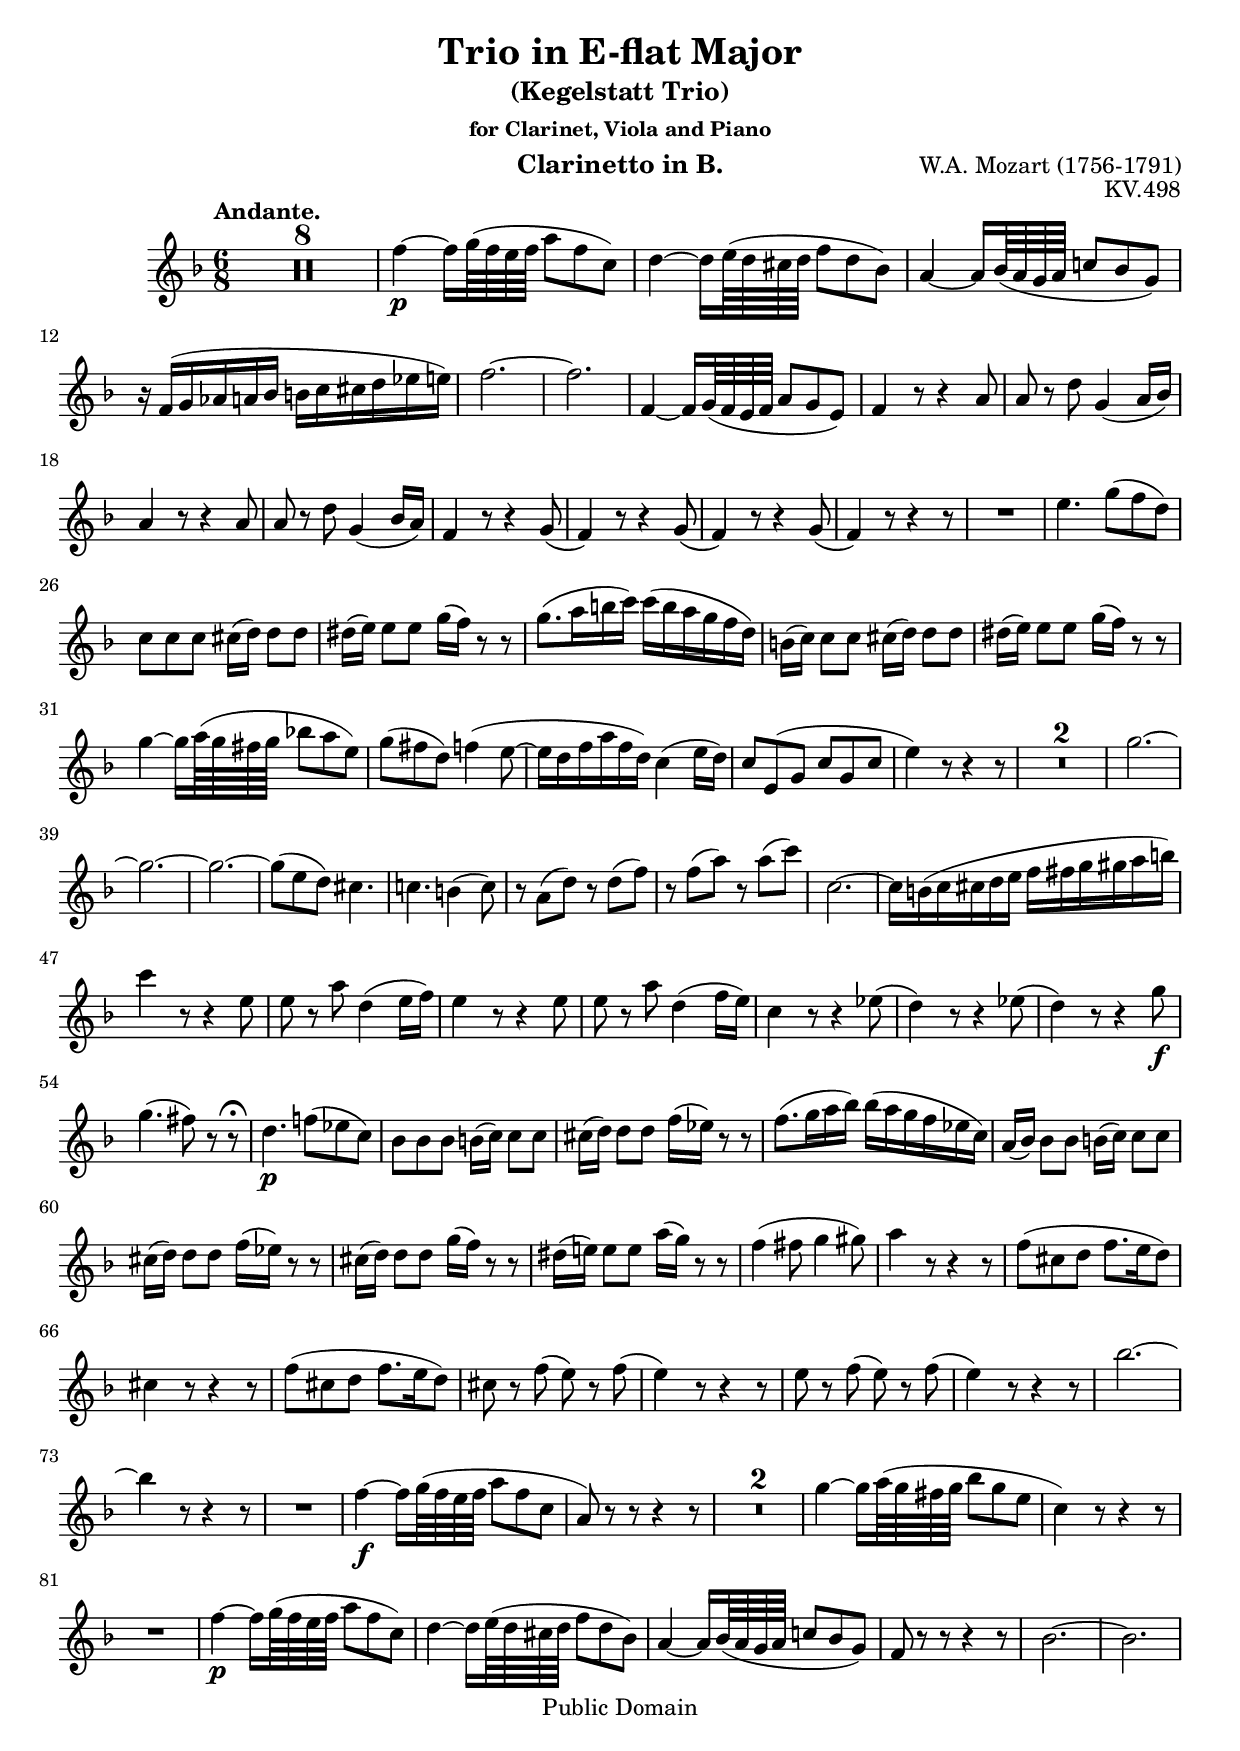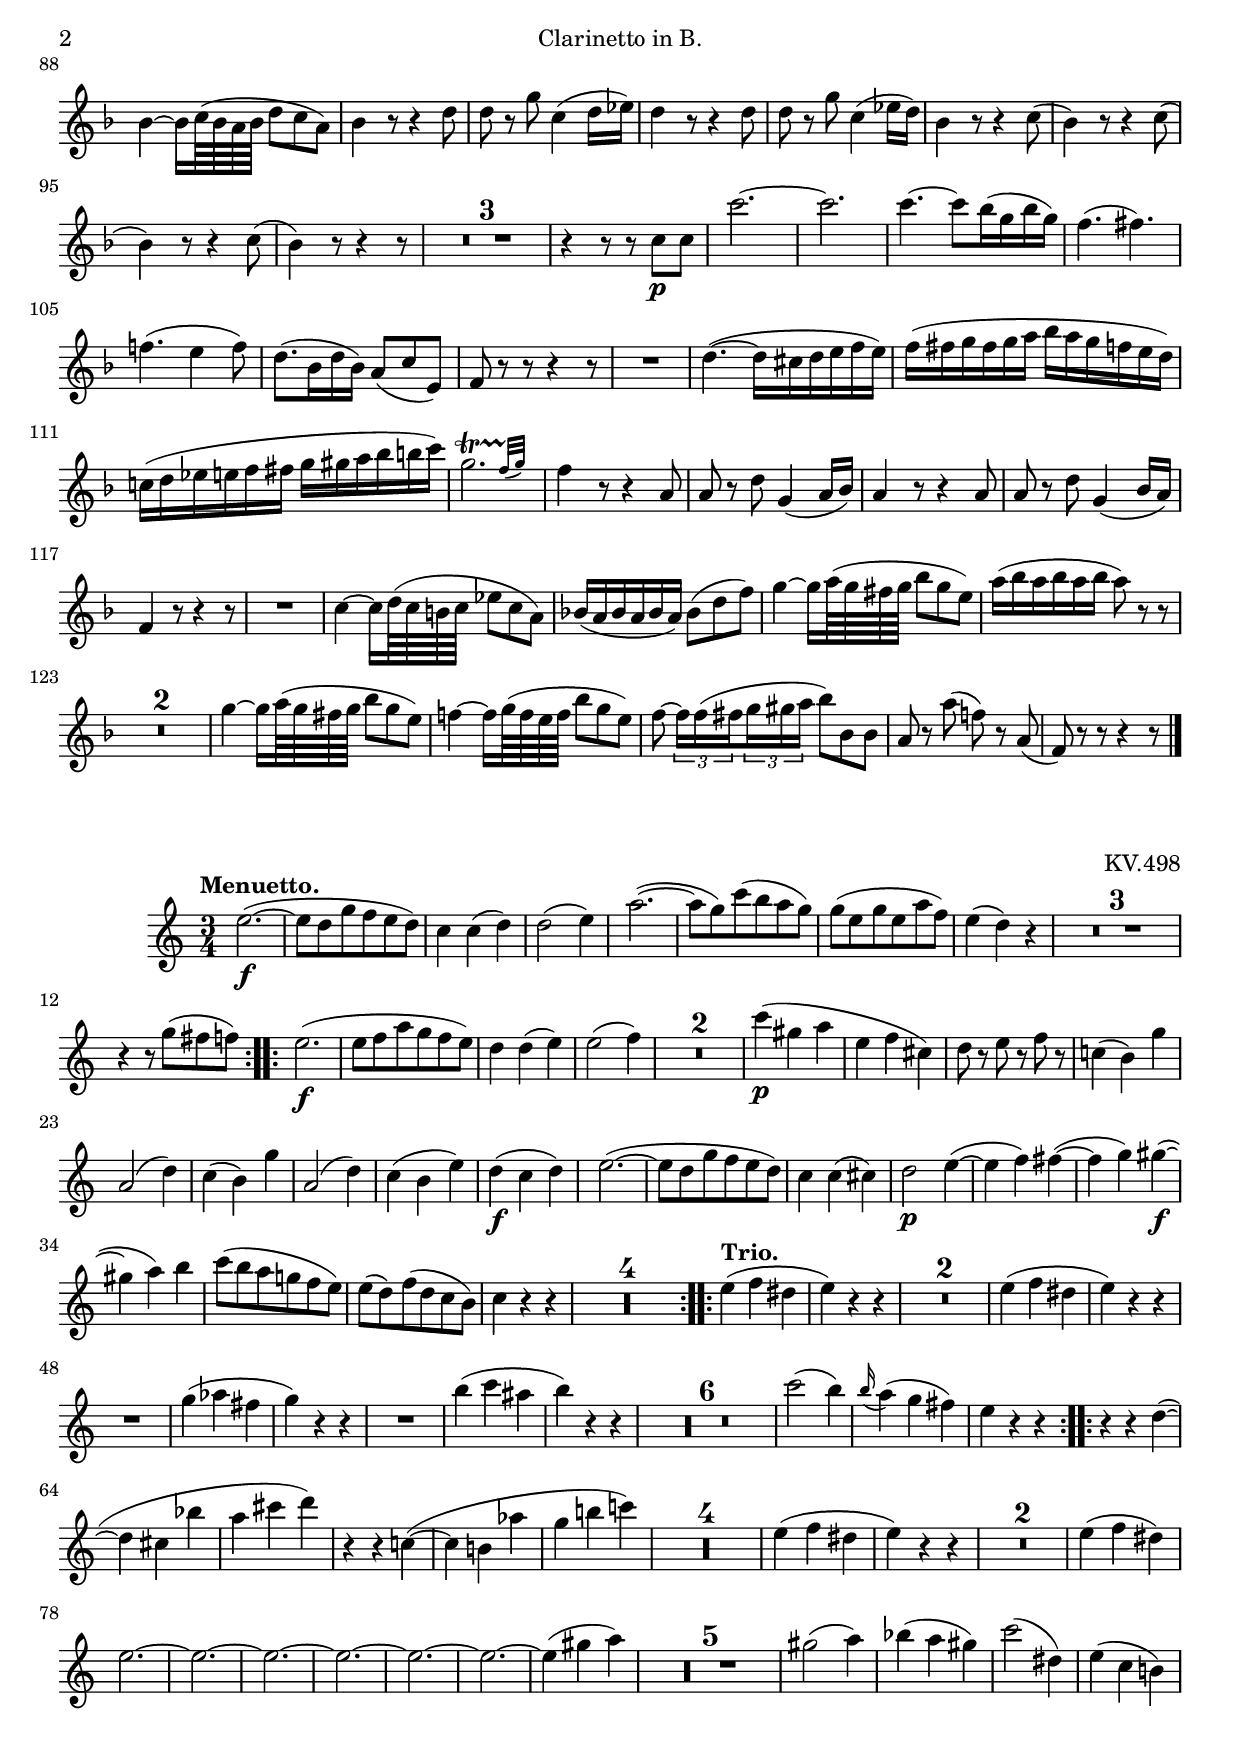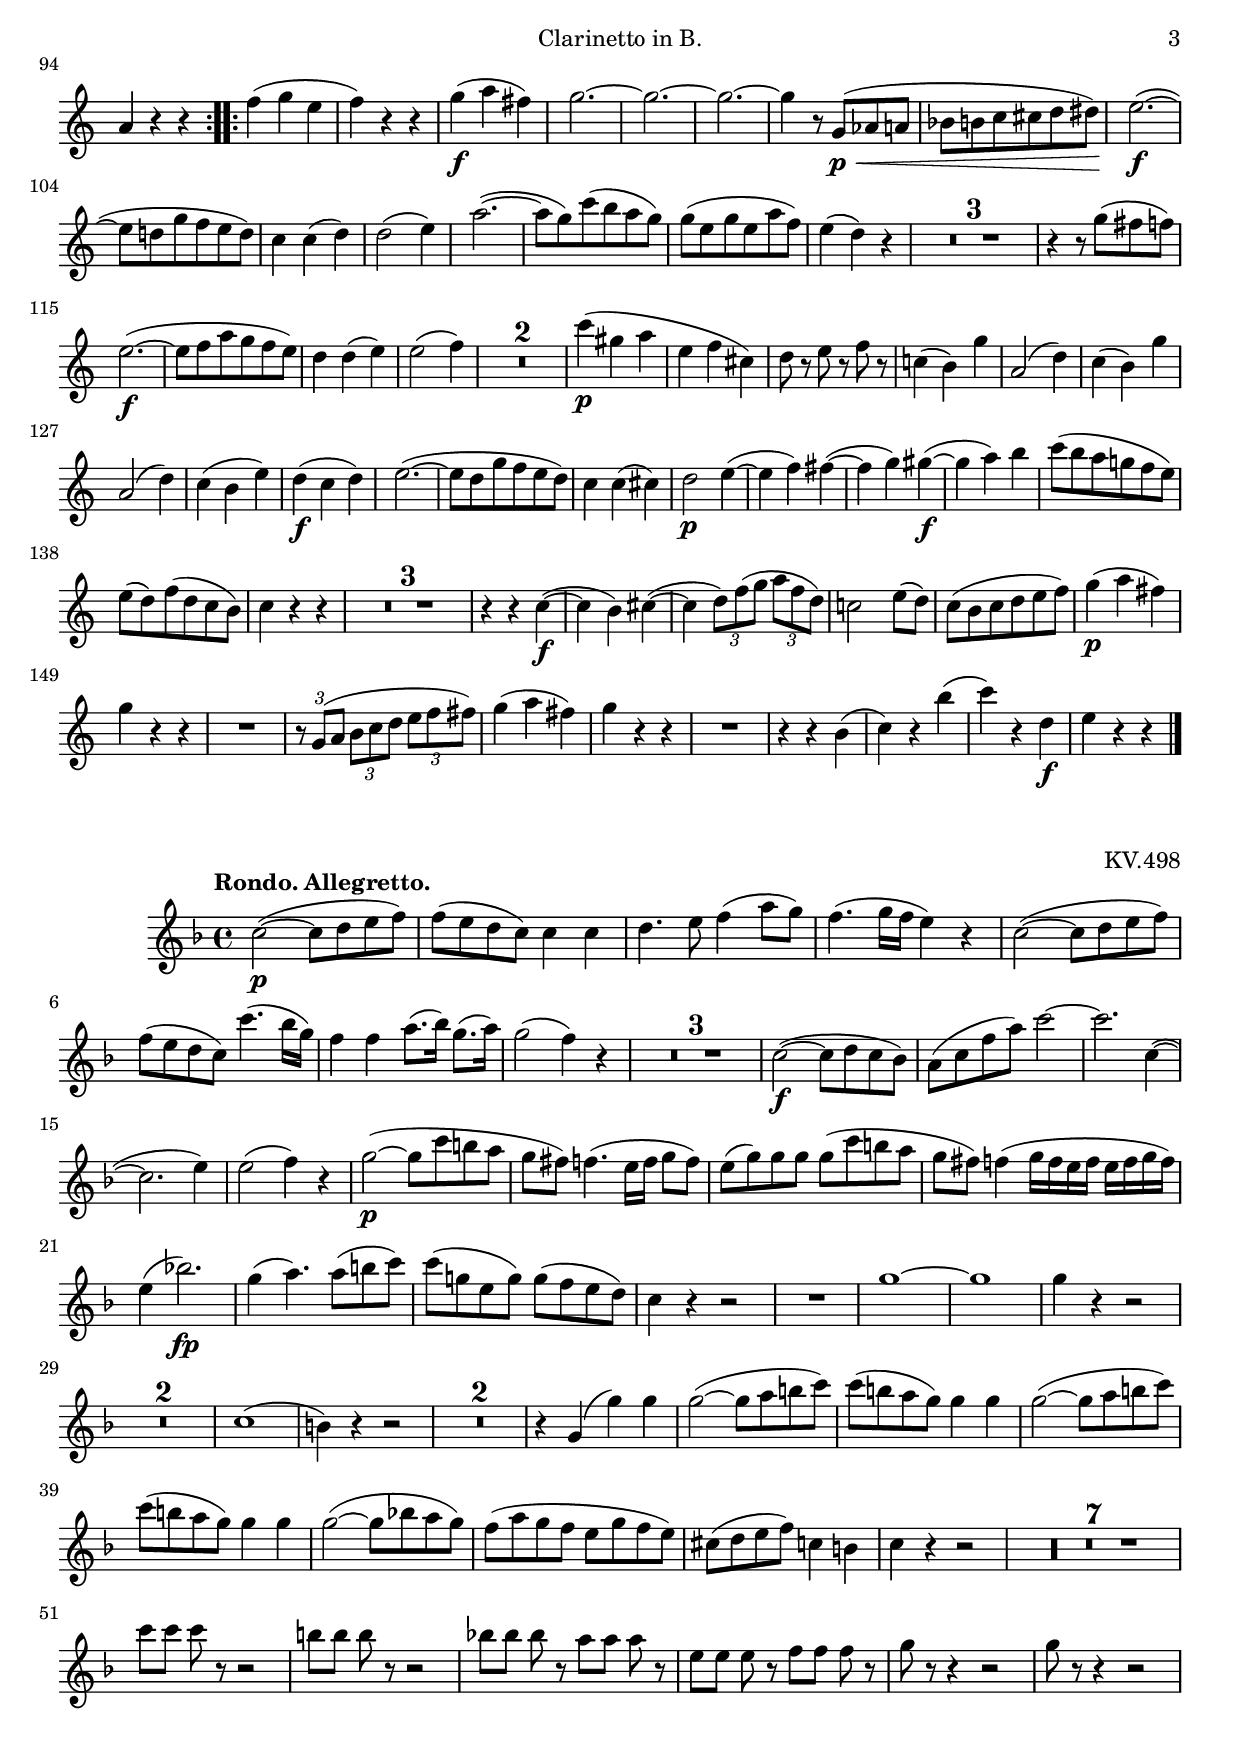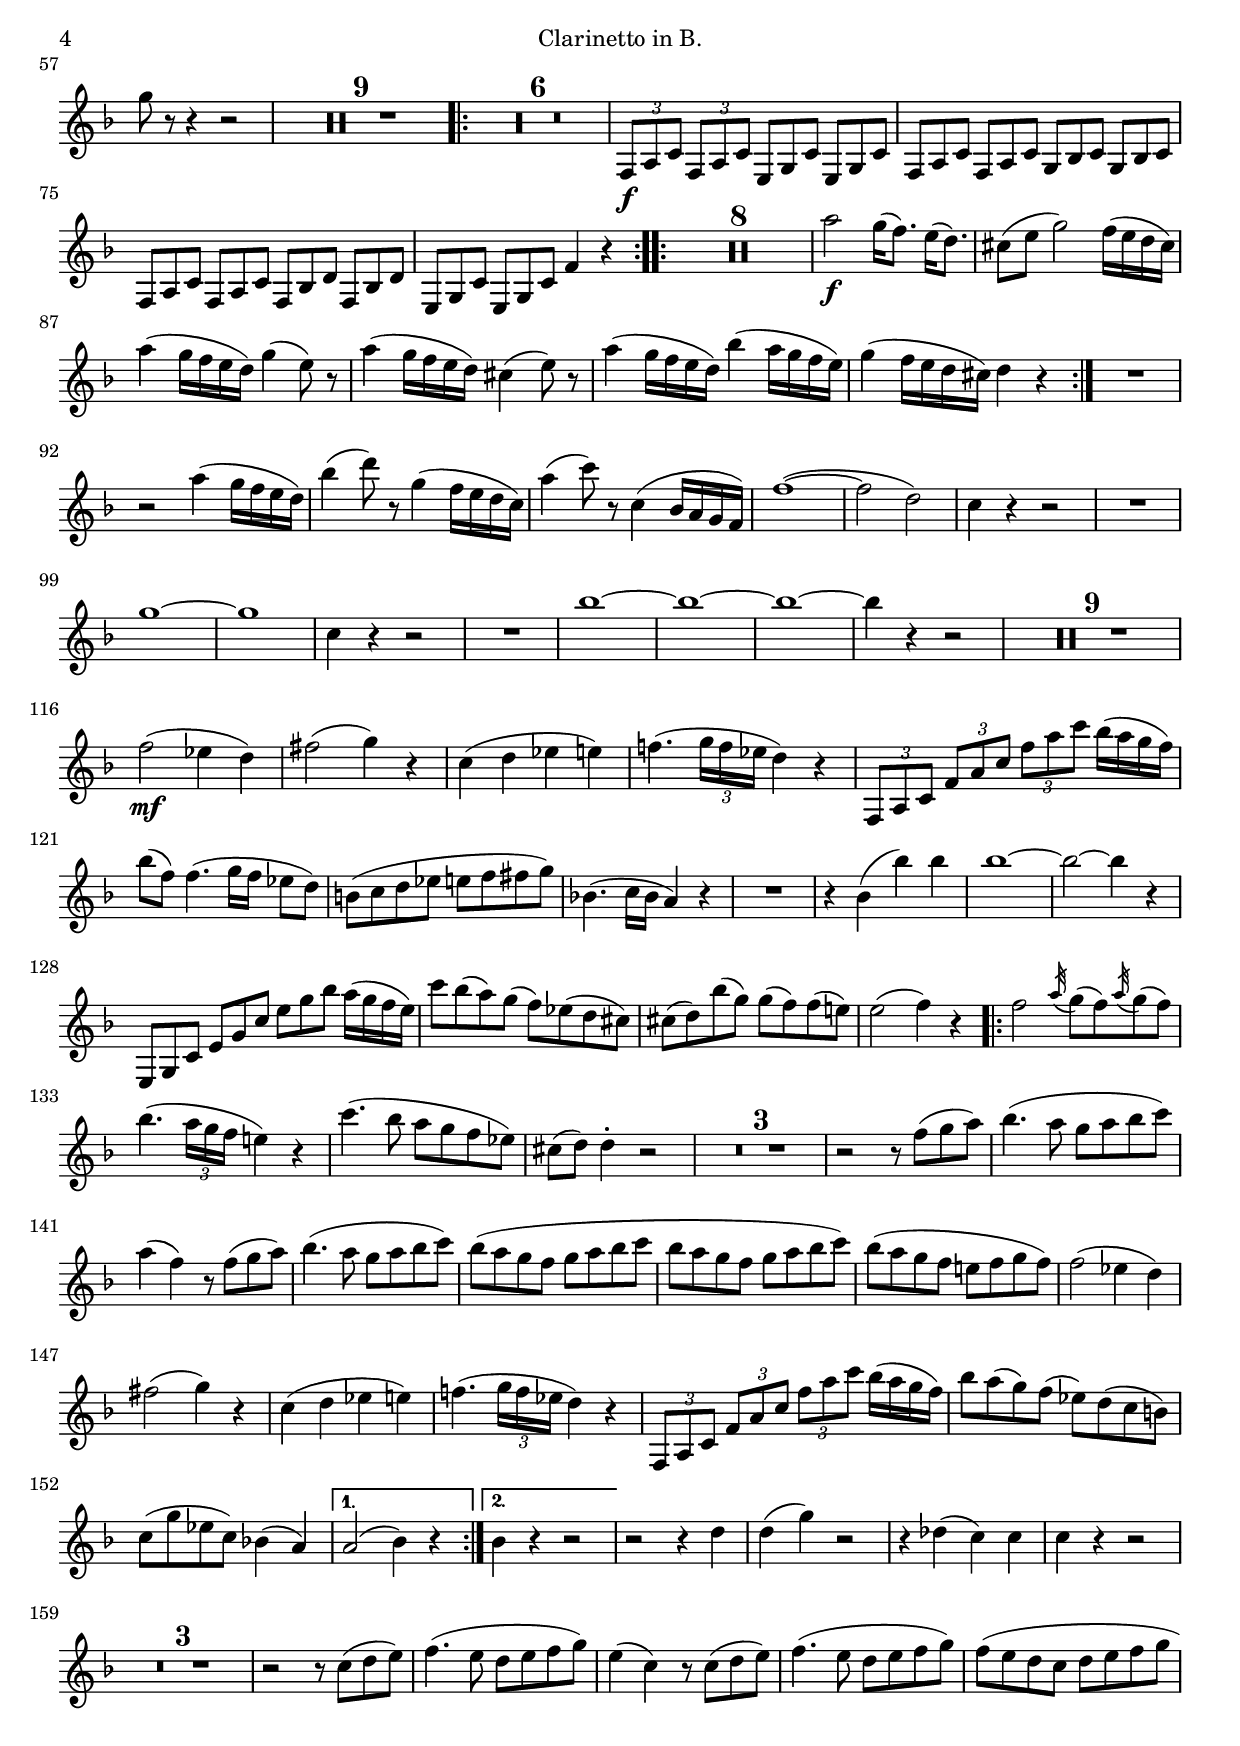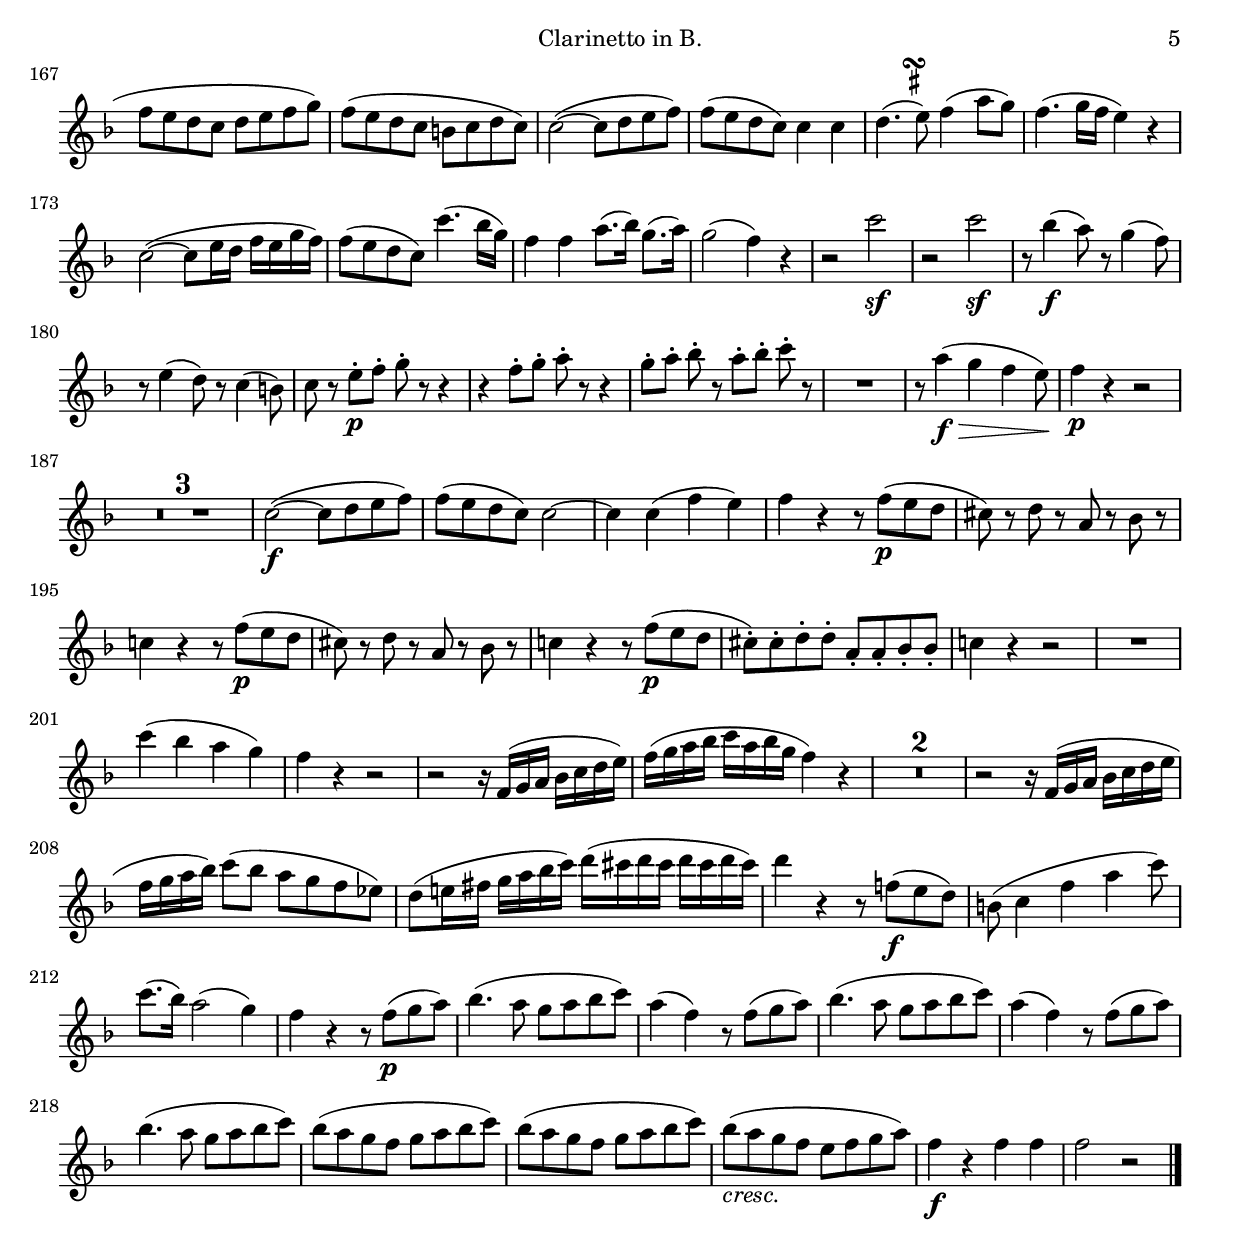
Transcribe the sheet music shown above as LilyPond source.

\version "2.16.0"

\include "defs.ily"

\header {
    instrument = "Clarinetto in B."
}

\layout {
    \compressFullBarRests
}

\version "2.16.0"

clarinetFirstMov =  \relative f'' {
    \clef violin
    \key f \major
    \time 6/8

    R2.*8
    | f4\p ~  f16[ g64( f e f]  a8[ f  c)]

% 10
    | d4 ~  d16[ e64( d cis d]  f8[ d  bes)]
    | a4 ~  a16[ bes64( a g a]  c!8[ bes  g)]
    | r16  f[( g as a bes]  b[ c cis d es  e)]
    | f2. ~
    | f
    | f,4 ~  f16[ g64( f e f]  a8[ g  e)]
    | f4 r8 r4 a8
    | a r d g,4(  a16[  bes)]
    | a4 r8 r4 a8
    | a r d g,4(  bes16[  a)]

% 20
    | f4 r8 r4 g8(
    |  f4) r8 r4 g8(
    |  f4) r8 r4 g8(
    |  f4) r8 r4 r8
    | R2.
    | e'4.  g8[( f  d)]
    |  c[ c c]  cis16[(  d)]  d8[ d]
    |  dis16[(  e)]  e8[ e]  g16[(  f)] r8 r
    |  g8.[( a16 b  c)]  c[( b a g f  d)]
    |  b16[(  c)]  c8[ c]  cis16[(  d)]  d8[ d]

% 30
    |  dis16[(  e)]  e8[ e]  g16[(  f)] r8 r
    | g4 ~  g16[ a64( g fis g]  bes!8[ a  e)]
    |  g[( fis  d)] f4( e8 ~
    |  e16[ d f a f  d)] c4(  e16[  d)]
    |  c8[ e,( g]  c[ g c]
    |  e4) r8 r4 r8
    | R2.*2
    | g2. ~
    | g ~

% 40
    | g ~
    |  g8[( e  d)] cis4.
    | c! b4(  c8)
    | r  a[(  d)] r  d[(  f)]
    | r  f[(  a)] r  a[(  c)]
    | c,2. ~
    |  c16[ b( c cis d e]  f[ fis g gis a  b)]
    | c4 r8 r4 e,8
    | e r a d,4(  e16[  f)]
    | e4 r8 r4 e8

% 50
    | e r a d,4(  f16[  e)]
    | c4 r8 r4 es8(
    |  d4) r8 r4 es8(
    |  d4) r8 r4 g8\f
    | g4.(  fis8) r r^\fermata
    | d4.\p  f!8[( es  c)]
    |  bes[ bes bes]  b16[(  c)]  c8[ c]
    |  cis16[(  d)]  d8[ d]  f16[(  es)] r8 r
    |  f8.[( g16 a  bes)]  bes[( a g f es  c)]
    |  a[(  bes)]  bes8[ bes]  b16[(  c)]  c8[ c]

% 60
    |  cis16[(  d)]  d8[ d]  f16[(  es)] r8 r
    |  cis16[(  d)]  d8[ d]  g16[(  f)] r8 r
    |  dis16[(  e!)]  e8[ e]  a16[(  g)] r8 r
    | f4( fis8 g4  gis8)
    | a4 r8 r4 r8
    |  f8[( cis d]  f8.[ e16  d8)]
    | cis4 r8 r4 r8
    |  f8[( cis d]  f8.[ e16  d8)]
    | cis8 r f(  e) r f(
    |  e4) r8 r4 r8

% 70
    | e r f(  e) r f(
    |  e4) r8 r4 r8
    | bes'2. ~
    | bes4 r8 r4 r8
    | R2.
    | f4\f ~  f16[ g64( f e f]  a8[ f c]
    |  a) r r r4 r8
    | R2.*2
    | g'4 ~  g16[ a64( g fis g]  bes8[ g e]

% 80
    |  c4) r8 r4 r8
    | R2.
    | f4\p ~  f16[ g64( f e f]  a8[ f  c)]
    | d4 ~  d16[ e64( d cis d]  f8[ d  bes)]
    | a4 ~  a16[ bes64( a g a]  c!8[ bes  g)]
    | f8 r r r4 r8
    | bes2. ~
    | bes
    | bes4 ~  bes16[ c64( bes a bes]  d8[ c  a)]
    | bes4 r8 r4 d8

% 90
    | d r g c,4(  d16[  es)]
    | d4 r8 r4 d8
    | d r g c,4(  es16[  d)]
    | bes4 r8 r4 c8(
    |  bes4) r8 r4 c8(
    |  bes4) r8 r4 c8(
    |  bes4) r8 r4 r8
    | R2.*3

% 100
    | r4 r8 r  c8[\p c]
    | c'2. ~
    | c
    | c4. ~  c8[ bes16( g bes  g)]
    | f4.(  fis)
    | f!( e4  f8)
    |  d8.[( bes16 d  bes)]  a8[( c  e,)]
    | f r r r4 r8
    | R2.
    | d'4.( ~  d16[ cis d e f  e)]

% 110
    |  f[( fis g fis g a]  bes[ a g f e  d)]
    |  c![( d es e f fis]  g[ gis a bes b  c)]
    | \afterGrace g2.\startTrillSpan {f32[(  g)]\stopTrillSpan}
    | f4 r8 r4 a,8
    | a r d g,4(  a16[  bes)]
    | a4 r8 r4 a8
    | a r d g,4(  bes16[  a)]
    | f4 r8 r4 r8
    | R2.
    | c'4 ~  c16[ d64( c b c]  es8[ c  a)]

% 120
    |  bes!16[( a bes a bes  a)]  bes8[( d  f)]
    | g4 ~  g16[ a64( g fis g]  bes8[ g  e)]
    |  a16[( bes a bes a bes]  a8) r r
    | R2.*2
    | g4 ~  g16[ a64( g fis g]  bes8[ g  e)]
    | f!4 ~  f16[ g64( f e f]  bes8[ g  e)]
    \set Staff.subdivideBeams = ##t
    | f8 ~  \times 2/3 { f16[ f( fis } \times 2/3 { g gis a] }   bes8)[
      bes, bes]
    \set Staff.subdivideBeams = ##f
    | a r a'(  f!) r a,(
    |  f) r r r4 r8 \bar "|."
}


\score {
    \context Staff <<
        \override Score.BarNumber   #'padding = #3
	\set Staff.autoBeaming = ##f
        \set Staff.midiInstrument = #"clarinet"
	\transposition ais 

	\markingsI

	\clarinetFirstMov
    >>

    
  \midi {
    \tempo 4 = 70
    }



    \layout { }
}


\version "2.16.0"

clarinetSecondMov =  \relative e'' {
    \time 3/4
    \noTupletBracket

    \repeat volta 2 {
	e2.(\f ~
	|  e8[ d g f e  d)]
	| c4 c(  d)
	| d2(  e4) a2.( ~
	|  a8[  g) c( b a  g)]
	|  g[( e g e a  f)]
	| e4(  d) r

% 12
	| R2.*3
	| r4 r8  g[( fis  f)]
    }

    \repeat volta 2 {
	e2.(\f
	|  e8[ f a g f  e)]
	| d4 d(  e)
	| e2(  f4)
	| R2.*2
	| c'4(\p gis a

% 20
	| e f  cis)
	| d8 r e r f r
	| c!4(  b) g'
	| a,2(  d4)
	| c(  b) g'
	| a,2(  d4)
	| c( b  e)
	| d(\f c  d)
	| e2.( ~
	|  e8[ d g f e  d)]

% 30
	| c4 c(  cis)
	| d2\p e4( ~
	| e  f) fis( ~
	| fis  g) gis(\f ~
	| gis  a) b
	|  c8[( b a g! f  e)]
	|  e[(  d) f( d c  b)]
	| c4 r r
	| R2.*4
    }

    \repeat volta 2 {
	e4( f dis
	|  e) r r
	| R2.*2
	| e4( f dis
	|  e) r r
	| R2.
	| g4( as fis

% 50
	|  g) r r
	| R2.
	| b4( c ais
	|  b) r r
	| R2.*6
	| c2(  b4)
	| \appoggiatura b16 a4( g  fis)
	| e r r
    }

    \repeat volta 2 {
	r4 r d( ~
	| d cis bes'
	| a cis  d)
	| r r c,!( ~
	| c b! as'
	| g b!  c!)
	| R2.*4

% 73
	| e,4( f dis
	|  e) r r
	| R2.*2
	| e4( f  dis)
	| e2. ~
	| e ~

% 80
	| e ~
	| e ~
	| e ~
	| e ~
	| e4( gis  a)
	| R2.*5

% 90
	| gis2(  a4)
	| bes( a  gis)
	| c2(  dis,4)
	| e( c  b!)
	| a r r
    }

    \repeat volta 2 {
	f'4( g e
	|  f) r r
	| g(\f a  fis)
	| g2. ~
	| g ~

% 100
	| g ~
	| g4 r8  g,8[(\p \< as a]
	|  bes[ b c cis d  dis\!)]
	| e2.(\f ~
	|  e8[ d! g f e  d)]
	| c4 c(  d)
	| d2(  e4)
	| a2.( ~
	|  a8[  g) c( b a  g)]
	|  g[( e g e a  f)]

% 110
	| e4(  d) r
	| R2.*3
	| r4 r8  g[( fis  f)]
	| e2.(\f ~
	|  e8[ f a g f  e)]
	| d4 d(  e)
	| e2(  f4)
	| R2.*2

% 121
	| c'4(\p gis a
	| e f  cis)
	| d8 r e r f r
	| c!4(  b) g'
	| a,2(  d4)
	| c(  b) g'
	| a,2(  d4)
	| c( b  e)
	| d(\f c  d)

% 130
	| e2.( ~
	|  e8[ d g f e  d)]
	| c4 c(  cis)
	| d2\p e4( ~
	| e  f) fis( ~
	| fis  g) gis(\f ~
	| gis  a) b
	|  c8[( b a g! f  e)]
	|  e[(  d) f( d c  b)]
	| c4 r r

% 140
	| R2.*3
	| r4 r c4(\f ~
	| c  b) cis( ~
	| cis \times 2/3 {   d8)[ f( g] } \times 2/3 {  a[ f  d)] }
	| c!2  e8[(  d)]
	|  c[( b c d e  f)]
	| g4(\p a  fis)
	| g r r

% 150
	| R2.
	| \times 2/3 { r8  g,[( a] } \times 2/3 {  b[ c d] } \times 2/3
          {  e[ f  fis)] }
	| g4( a  fis)
	| g r r
	| R2.
	| r4 r b,(
	|  c) r b'(
	|  c) r d,\f
	| e r r \bar "|."
    }
}


\score {
    \context Staff <<
        \override Score.BarNumber   #'padding = #3
	\set Staff.autoBeaming = ##f
        \set Staff.midiInstrument = #"clarinet"
	\transposition ais 

	\markingsII

	\clarinetSecondMov
    >>

    
  \midi {
    \tempo 4 = 120
    }



    \layout { }
}


\version "2.16.0"

clarinetThirdMov =  \relative c'' {
    \key f \major
    \override Staff.TextScript   #'baseline-skip = #0.5
    \noTupletBracket

    c2(\p ~  c8[ d e  f)]
    |  f[( e d  c)] c4 c
    | d4. e8 f4(  a8[  g)]
    | f4.(  g16[ f]  e4) r
    | c2( ~ c8[ d e  f)]
    |  f[( e d  c)] c'4.(  bes16[  g)]
    | f4 f  a8.[(  bes16)]  g8.[(  a16)]
    | g2(  f4) r
    | R1*3

% 12
    | c2(\f ~  c8[ d c  bes)]
    |  a[( c f  a)] c2 ~
    | c2. c,4( ~
    | c2.  e4)
    | e2(  f4) r
    | g2(\p ~  g8[ c b a]
    |  g[  fis)] f4.(  e16[ f]  g8[  f)]
    |  e[(  g) g g]  g[( c b a]

% 20
    |  g[  fis)] f4(  g16[ f e f]  e[ f g  f)]
    | e4(  bes'!2.)\fp
    | g4(  a4.)  a8[( b  c)]
    |  c[( g! e  g)]  g[( f e  d)]
    | c4 r r2
    | R1
    | g'1 ~
    | g
    | g4 r r2
    | R1*2

% 31
    | c,1(
    |  b4) r r2
    | R1*2
    | r4 g4(  g') g
    | g2( ~  g8[ a b  c)]
    |  c[( b a  g)] g4 g
    | g2( ~  g8[ a b  c)]
    |  c[( b a  g)] g4 g

% 40
    | g2( ~  g8[ bes! a  g)]
    |  f[( a g f]  e[ g f  e)]
    |  cis[( d e  f)] c4 b
    | c r r2
    | R1*7

% 51
    |  c'8[ c] c r r2
    |  b8[ b] b r r2
    |  bes!8[ bes] bes r  a[ a] a r
    |  e[ e] e r  f[ f] f r
    | g r r4 r2
    | g8 r r4 r2
    | g8 r r4 r2
    | R1*9

    \repeat volta 2 {
	R1*6

% 73
	| \times 2/3 {  f,,8[\f a c] } \times 2/3 {  f,[ a c] }
          \noTupletNum \times 2/3 {  e,[ g c]  e,[ g c] }
	| \times 2/3 {  f,[ a c]  f,[ a c]  g[ bes c]  g[ bes c] }
	| \times 2/3 {  f,[ a c]  f,[ a c]  f,[ bes d]  f,[ bes d] }
	| \times 2/3 {  e,[ g c]  e,[ g c] } f4 r \tupletNum
    }

    \repeat volta 2 {
	R1*8

% 85
	| a'2\f  g16[(  f8.)]  e16[(  d8.)]
	|  cis8[( e]  g2)  f16[( e d  cis)]
	| a'4(  g16[ f e  d)] g4(  e8) r
	| a4(  g16[ f e  d)] cis4(  e8) r
	| a4(  g16[ f e  d)] bes'4(  a16[ g f  e)]

% 90
	| g4(  f16[ e d  cis)] d4 r
    }

    | R1
    | r2 a'4(  g16[ f e  d)]
    | bes'4(  d8) r g,4(  f16[ e d  c)]
    | a'4(  c8) r c,4(  bes16[ a g  f)]
    | f'1( ~
    | f2  d)
    | c4 r r2
    | R1
    | g'1 ~

% 100
    | g
    | c,4 r r2
    | R1
    | bes' ~
    | bes ~
    | bes ~
    | bes4 r r2
    | R1*9

% 116
    | f2(\mf es4  d)
    | fis2(  g4) r
    | c,( d es  e)
    | f!4.( \times 2/3 {  g16[ f es] }  d4) r
    | \times 2/3 {  f,,8[ a c] } \times 2/3 {  f[ a c] } \times 2/3 {  f[
      a c] }  bes16[( a g  f)]
    |  bes8[(  f)] f4.(  g16[ f]  es8[  d)]
    |  b[( c d es]  e[ f fis  g)]
    | bes,!4.(  c16[ bes]  a4) r
    | R1
    | r4 bes(  bes') bes
    | bes1 ~
    | bes2 ~ bes4 r
    | \noTupletNum \times 2/3 {  e,,,8[ g c]  e[ g c]  e[ g bes] }  a16[(
      g f  e)] \tupletNum
    |  c'8[ bes(  a) g(]   f)[ es( d  cis)]

% 130
    |  cis[(  d) bes'(  g)]  g[(  f) f(  e!)]
    | e2(  f4) r

    \repeat volta 2 {
	f2 \acciaccatura a32 g8[(  f) \acciaccatura a32 g8(  f)]
	| bes4.( \times 2/3 {  a16[ g f] }  e!4) r
	| c'4.( bes8  a[ g f  es)]
	|  cis[(  d)] d4-. r2
	| R1*3
	| r2 r8  f[( g  a)]

% 140
	| bes4.( a8  g[ a bes  c)]
	| a4(  f) r8  f8[( g  a)]
	| bes4.( a8  g[ a bes  c)]
	|  bes[( a g f]  g[ a bes c]
	|  bes[ a g f]  g[ a bes  c)]
	|  bes[( a g f]  e![ f g  f)]
	| f2( es4  d)
	| fis2(  g4) r
	| c,( d es  e)
	| f!4.( \times 2/3 {  g16[ f es] }  d4) r

% 150
	| \times 2/3 {  f,,8[ a c] } \times 2/3 {  f[ a c] } \times 2/3
          {  f[ a c] }  bes16[( a g  f)]
	|  bes8[ a(  g) f(]   es)[ d( c  b)]
	|  c[( g' es  c)] bes!4(  a)
    }

    \alternative {
	{
	    a2(  bes4) r
	}
	{
	    bes4 r r2
	}
    }

    | r2 r4 d
    | d(  g) r2
    | r4 des(  c) c
    | c r r2
    | R1*3

% 162
    | r2 r8  c[( d  e)]
    | f4.( e8  d[ e f  g)]
    | e4(  c) r8  c[( d  e)]
    | f4.( e8  d[ e f  g)]
    |  f[( e d c]  d[ e f g]
    |  f[ e d c]  d[ e f  g)]
    |  f[( e d c]  b[ c d  c)]
    | c2( ~  c8[ d e  f)]

% 170
    |  f[( e d  c)] c4 c
    |
    <<
	{ d4.(  e8) f4(  a8[  g)] }
	{
	    s4 s8^ \markup{\center-column {\musicglyph #"scripts.turn" {\small \musicglyph
	    #"accidentals.sharp"}}} s2
	}
    >>
    | f4.(  g16[ f]  e4) r
    | c2( ~  c8[ e16 d]  f[ e g  f)]
    |  f8[( e d  c)] c'4.(  bes16[  g)]
    | f4 f  a8.[(  bes16)]  g8.[(  a16)]
    | g2(  f4) r
    | r2 c'2\sf
    | r c\sf
    | r8 bes4(\f  a8) r g4(  f8)

% 180
    | r e4(  d8) r c4(  b8)
    | c r  e[-.\p f-.] g-. r r4
    | r  f8[-. g-.] a-. r r4
    |  g8[-. a-.] bes-. r  a[-. bes-.] c-. r
    | R1
    | r8 a4(\f \> g f  e8\!)
    | f4\p r r2
    | R1*3

% 190
    | c2(\f ~  c8[ d e  f)]
    |  f[( e d  c)] c2 ~
    | c4 c( f  e)
    | f r r8  f[(\p e d]
    |  cis) r d r a r bes r
    | c!4 r r8  f[(\p e d]
    |  cis) r d r a r bes r
    | c!4 r r8  f[(\p e d]
    |   cis)[-. cis-. d-. d-.]  a[-. a-. bes-. bes-.]
    | c!4 r r2

% 200
    | R1
    | c'4( bes a  g)
    | f r r2
    | r2 r16  f,[( g a]  bes[ c d  e)]
    |  f[( g a bes]  c[ a bes g]  f4) r
    | R1*2
    | r2 r16  f,[( g a]  bes[ c d e]
    |  f[ g a  bes)]  c8[( bes]  a[ g f  es)]
    |  d8[( e!16 fis]  g[ a bes  c)]  d[( cis d cis]  d[ cis d  cis)]
    | d4 r r8  f,!8[(\f e  d)]
    | b( c4 f a  c8)
    |  c8.[(  bes16)] a2(  g4)
    | f r r8  f[(\p g  a)]
    | bes4.( a8  g[ a bes  c)]
    | a4(  f) r8  f[( g  a)]
    | bes4.( a8  g[ a bes  c)]
    | a4(  f) r8  f[( g  a)]
    | bes4.( a8  g[ a bes  c)]
    |  bes[( a g f]  g[ a bes  c)]

% 220
    |  bes[( a g f]  g[ a bes  c)]
    |  bes[(- \markup{\italic "cresc."} a g f]  e[ f g  a)]
    | f4\f r f f
    | f2 r \bar "|."
}


\score {
    \context Staff <<
        \override Score.BarNumber   #'padding = #3
	\set Staff.autoBeaming = ##f
        \set Staff.midiInstrument = #"clarinet"
	\transposition ais 

	\markingsIII

	\clarinetThirdMov
    >>

    
  \midi {
    \tempo 4 = 120
    }



    \layout { }
}
